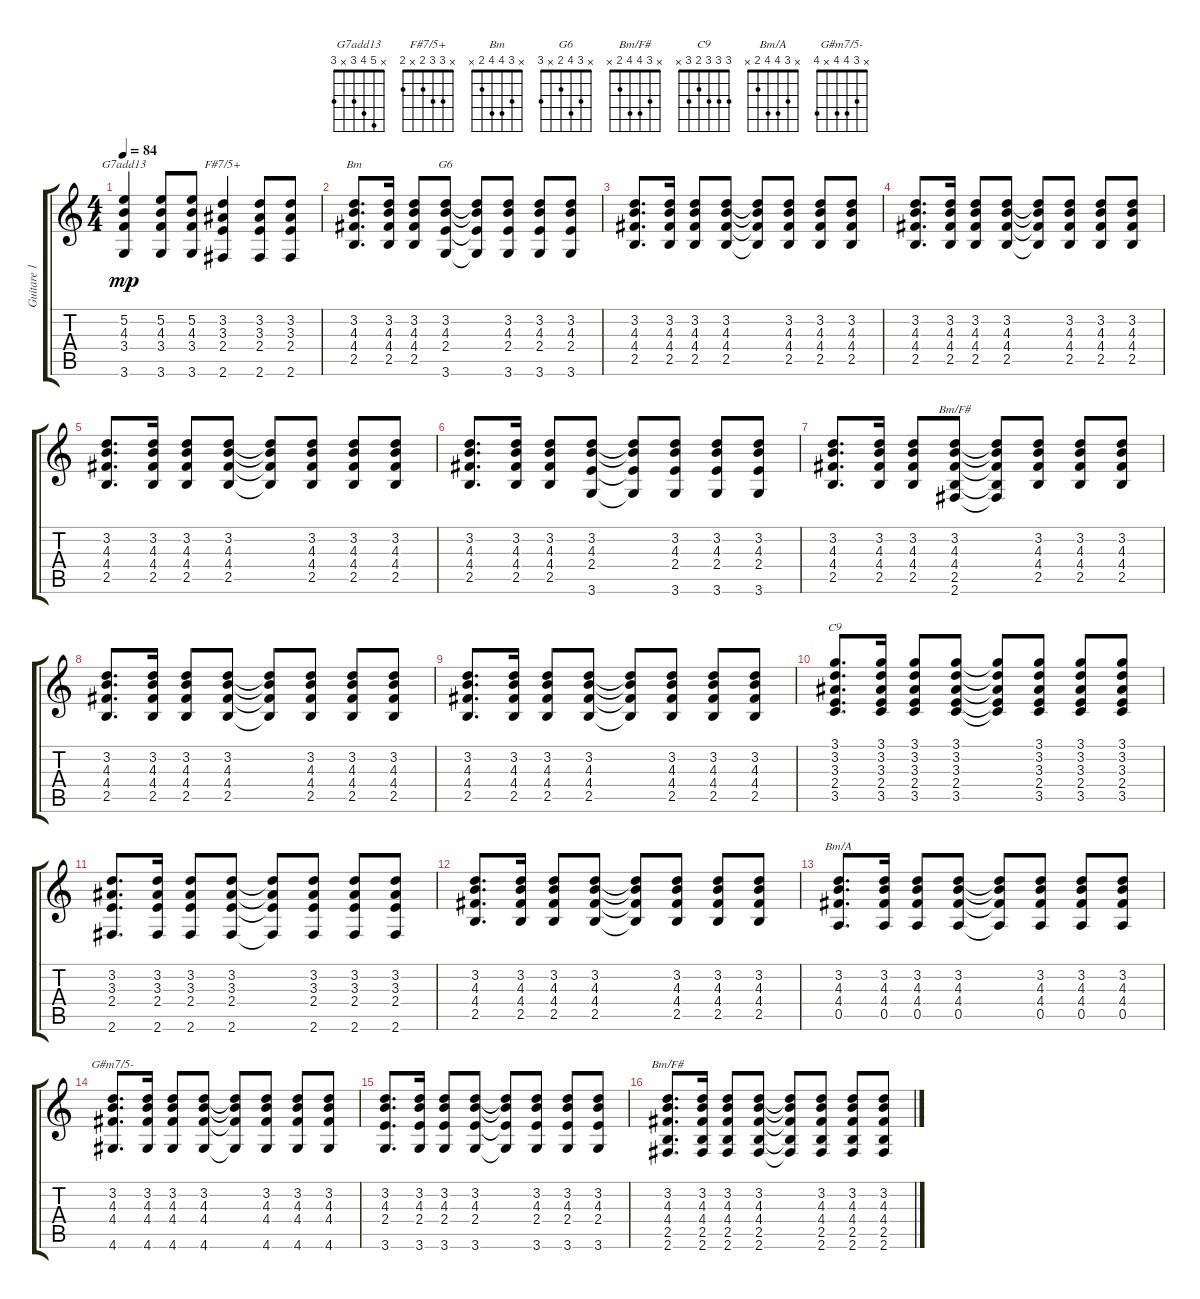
\track ("Guitare 1" "Guitare 1") {instrument electricguitarjazz}
\staff {score tabs}
\tuning (E4 B3 G3 D3 A2 E2) {hide}
\chord ("G7add13" x 5 4 3 x 3)
\chord ("F#7/5+" x 3 3 2 x 2)
\chord ("Bm" x 3 4 4 2 x)
\chord ("G6" x 3 4 2 x 3)
\chord ("Bm/F#" x 3 4 4 2 2)
\chord ("C9" 3 3 3 2 3 x)
\chord ("Bm/A" x 3 4 4 2 x)
\chord ("G#m7/5-" x 3 4 4 x 4)
\chord ("Bm/F#" x 3 4 4 2 x)
\ts (4 4)
\tempo 84
\clef g2
\ks c
(5.2 4.3 3.4 3.6).4{ch "G7add13" dy mp} (5.2 4.3 3.4 3.6).8 (5.2 4.3 3.4 3.6).8 (3.2 3.3 2.4 2.6).4{ch "F#7/5+"} (3.2 3.3 2.4 2.6).8 (3.2 3.3 2.4 2.6).8 |
(3.2 4.3 4.4 2.5).8{d ch "Bm"} (3.2 4.3 4.4 2.5).16 (3.2 4.3 4.4 2.5).8 (3.2 4.3 2.4 3.6).8{ch "G6"} (3.2{t} 4.3{t} 2.4{t} 3.6{t}).8 (3.2 4.3 2.4 3.6).8 (3.2 4.3 2.4 3.6).8 (3.2 4.3 2.4 3.6).8 |
(3.2 4.3 4.4 2.5).8{d} (3.2 4.3 4.4 2.5).16 (3.2 4.3 4.4 2.5).8 (3.2 4.3 4.4 2.5).8 (3.2{t} 4.3{t} 4.4{t} 2.5{t}).8 (3.2 4.3 4.4 2.5).8 (3.2 4.3 4.4 2.5).8 (3.2 4.3 4.4 2.5).8 |
(3.2 4.3 4.4 2.5).8{d} (3.2 4.3 4.4 2.5).16 (3.2 4.3 4.4 2.5).8 (3.2 4.3 4.4 2.5).8 (3.2{t} 4.3{t} 4.4{t} 2.5{t}).8 (3.2 4.3 4.4 2.5).8 (3.2 4.3 4.4 2.5).8 (3.2 4.3 4.4 2.5).8 |
(3.2 4.3 4.4 2.5).8{d} (3.2 4.3 4.4 2.5).16 (3.2 4.3 4.4 2.5).8 (3.2 4.3 4.4 2.5).8 (3.2{t} 4.3{t} 4.4{t} 2.5{t}).8 (3.2 4.3 4.4 2.5).8 (3.2 4.3 4.4 2.5).8 (3.2 4.3 4.4 2.5).8 |
(3.2 4.3 4.4 2.5).8{d} (3.2 4.3 4.4 2.5).16 (3.2 4.3 4.4 2.5).8 (3.2 4.3 2.4 3.6).8 (3.2{t} 4.3{t} 2.4{t} 3.6{t}).8 (3.2 4.3 2.4 3.6).8 (3.2 4.3 2.4 3.6).8 (3.2 4.3 2.4 3.6).8 |
(3.2 4.3 4.4 2.5).8{d} (3.2 4.3 4.4 2.5).16 (3.2 4.3 4.4 2.5).8 (3.2 4.3 4.4 2.5 2.6).8{ch "Bm/F#"} (3.2{t} 4.3{t} 4.4{t} 2.5{t} 2.6{t}).8 (3.2 4.3 4.4 2.5).8 (3.2 4.3 4.4 2.5).8 (3.2 4.3 4.4 2.5).8 |
(3.2 4.3 4.4 2.5).8{d} (3.2 4.3 4.4 2.5).16 (3.2 4.3 4.4 2.5).8 (3.2 4.3 4.4 2.5).8 (3.2{t} 4.3{t} 4.4{t} 2.5{t}).8 (3.2 4.3 4.4 2.5).8 (3.2 4.3 4.4 2.5).8 (3.2 4.3 4.4 2.5).8 |
(3.2 4.3 4.4 2.5).8{d} (3.2 4.3 4.4 2.5).16 (3.2 4.3 4.4 2.5).8 (3.2 4.3 4.4 2.5).8 (3.2{t} 4.3{t} 4.4{t} 2.5{t}).8 (3.2 4.3 4.4 2.5).8 (3.2 4.3 4.4 2.5).8 (3.2 4.3 4.4 2.5).8 |
(3.1 3.2 3.3 2.4 3.5).8{d ch "C9"} (3.1 3.2 3.3 2.4 3.5).16 (3.1 3.2 3.3 2.4 3.5).8 (3.1 3.2 3.3 2.4 3.5).8 (3.1{t} 3.2{t} 3.3{t} 2.4{t} 3.5{t}).8 (3.1 3.2 3.3 2.4 3.5).8 (3.1 3.2 3.3 2.4 3.5).8 (3.1 3.2 3.3 2.4 3.5).8 |
(3.2 3.3 2.4 2.6).8{d} (3.2 3.3 2.4 2.6).16 (3.2 3.3 2.4 2.6).8 (3.2 3.3 2.4 2.6).8 (3.2{t} 3.3{t} 2.4{t} 2.6{t}).8 (3.2 3.3 2.4 2.6).8 (3.2 3.3 2.4 2.6).8 (3.2 3.3 2.4 2.6).8 |
(3.2 4.3 4.4 2.5).8{d} (3.2 4.3 4.4 2.5).16 (3.2 4.3 4.4 2.5).8 (3.2 4.3 4.4 2.5).8 (3.2{t} 4.3{t} 4.4{t} 2.5{t}).8 (3.2 4.3 4.4 2.5).8 (3.2 4.3 4.4 2.5).8 (3.2 4.3 4.4 2.5).8 |
(3.2 4.3 4.4 0.5).8{d ch "Bm/A"} (3.2 4.3 4.4 0.5).16 (3.2 4.3 4.4 0.5).8 (3.2 4.3 4.4 0.5).8 (3.2{t} 4.3{t} 4.4{t} 0.5{t}).8 (3.2 4.3 4.4 0.5).8 (3.2 4.3 4.4 0.5).8 (3.2 4.3 4.4 0.5).8 |
(3.2 4.3 4.4 4.6).8{d ch "G#m7/5-"} (3.2 4.3 4.4 4.6).16 (3.2 4.3 4.4 4.6).8 (3.2 4.3 4.4 4.6).8 (3.2{t} 4.3{t} 4.4{t} 4.6{t}).8 (3.2 4.3 4.4 4.6).8 (3.2 4.3 4.4 4.6).8 (3.2 4.3 4.4 4.6).8 |
(3.2 4.3 2.4 3.6).8{d} (3.2 4.3 2.4 3.6).16 (3.2 4.3 2.4 3.6).8 (3.2 4.3 2.4 3.6).8 (3.2{t} 4.3{t} 2.4{t} 3.6{t}).8 (3.2 4.3 2.4 3.6).8 (3.2 4.3 2.4 3.6).8 (3.2 4.3 2.4 3.6).8 |
(3.2 4.3 4.4 2.5 2.6).8{d ch "Bm/F#"} (3.2 4.3 4.4 2.5 2.6).16 (3.2 4.3 4.4 2.5 2.6).8 (3.2 4.3 4.4 2.5 2.6).8 (3.2{t} 4.3{t} 4.4{t} 2.5{t} 2.6{t}).8 (3.2 4.3 4.4 2.5 2.6).8 (3.2 4.3 4.4 2.5 2.6).8 (3.2 4.3 4.4 2.5 2.6).8
